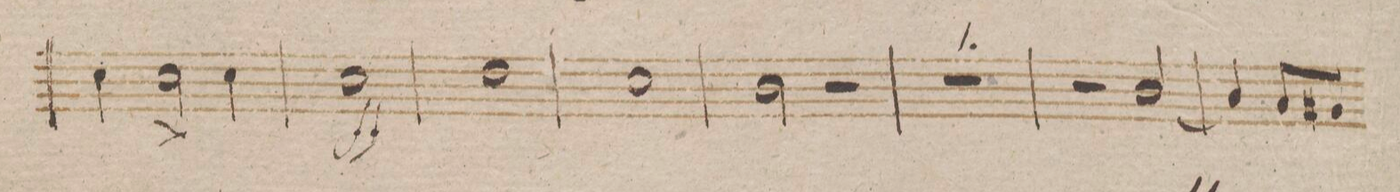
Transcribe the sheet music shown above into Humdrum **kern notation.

**kern	**dynam
*I"Clarinetto 2do in B.	*
*clefG2	*
*k[b-]	*
*met(c|)	*
*M2/2	*
4b-\	.
2b-^<\	.
4b-\	.
=52	=52
1b-	ff
=53	=53
1cc	.
=54	=54
1b-	.
=55	=55
2a\	.
2r	.
=56	=56
1r	.
=57	=57
2r	.
[2a/	.
=58	=58
4a/]	.
8g/L	.
8f#X/J	.
*-	*-
